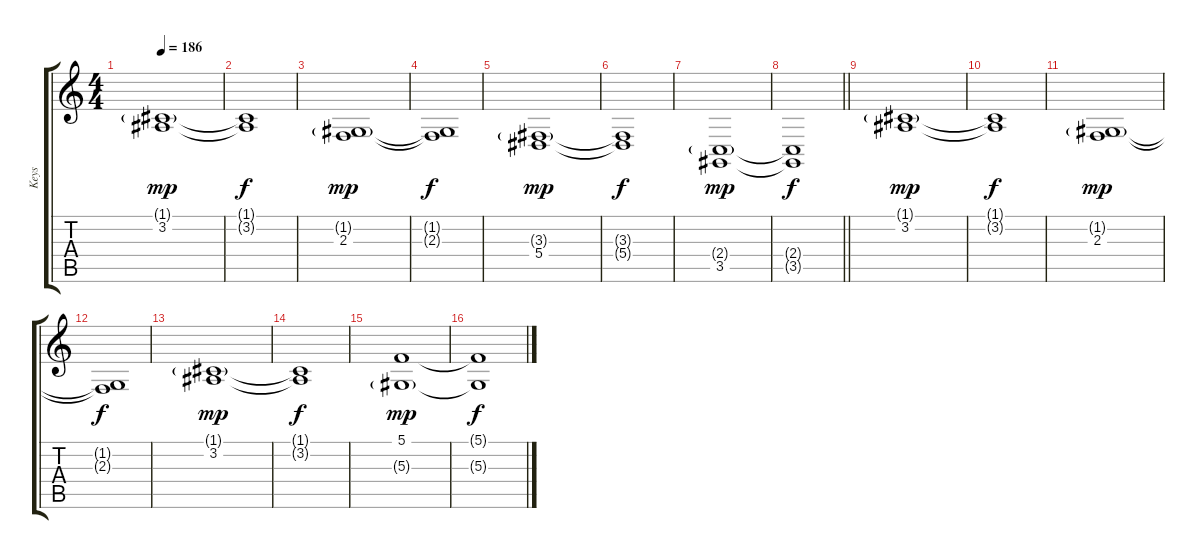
\track ("Keys" "Keys") {instrument stringensemble1}
\staff {score tabs}
\tuning (C4 G3 Eb3 Bb2 F2 C2) {hide}
\ts (4 4)
\tempo 186
\clef g2
\ks c
(1.1{g} 3.2).1{dy mp} |
(1.1{t} 3.2{t}).1{dy f} |
(1.2{g} 2.3).1{dy mp} |
(1.2{t} 2.3{t}).1{dy f} |
(3.3{g} 5.4).1{dy mp} |
(3.3{t} 5.4{t}).1{dy f} |
(2.4{g} 3.5).1{dy mp} |
\barLineRight lightlight
(2.4{t} 3.5{t}).1{dy f} |
\section ("" "")
(1.1{g} 3.2).1{dy mp} |
(1.1{t} 3.2{t}).1{dy f} |
(1.2{g} 2.3).1{dy mp} |
(1.2{t} 2.3{t}).1{dy f} |
(1.1{g} 3.2).1{dy mp} |
(1.1{t} 3.2{t}).1{dy f} |
(5.1 5.3{g}).1{dy mp} |
(5.1{t} 5.3{t}).1{dy f}
